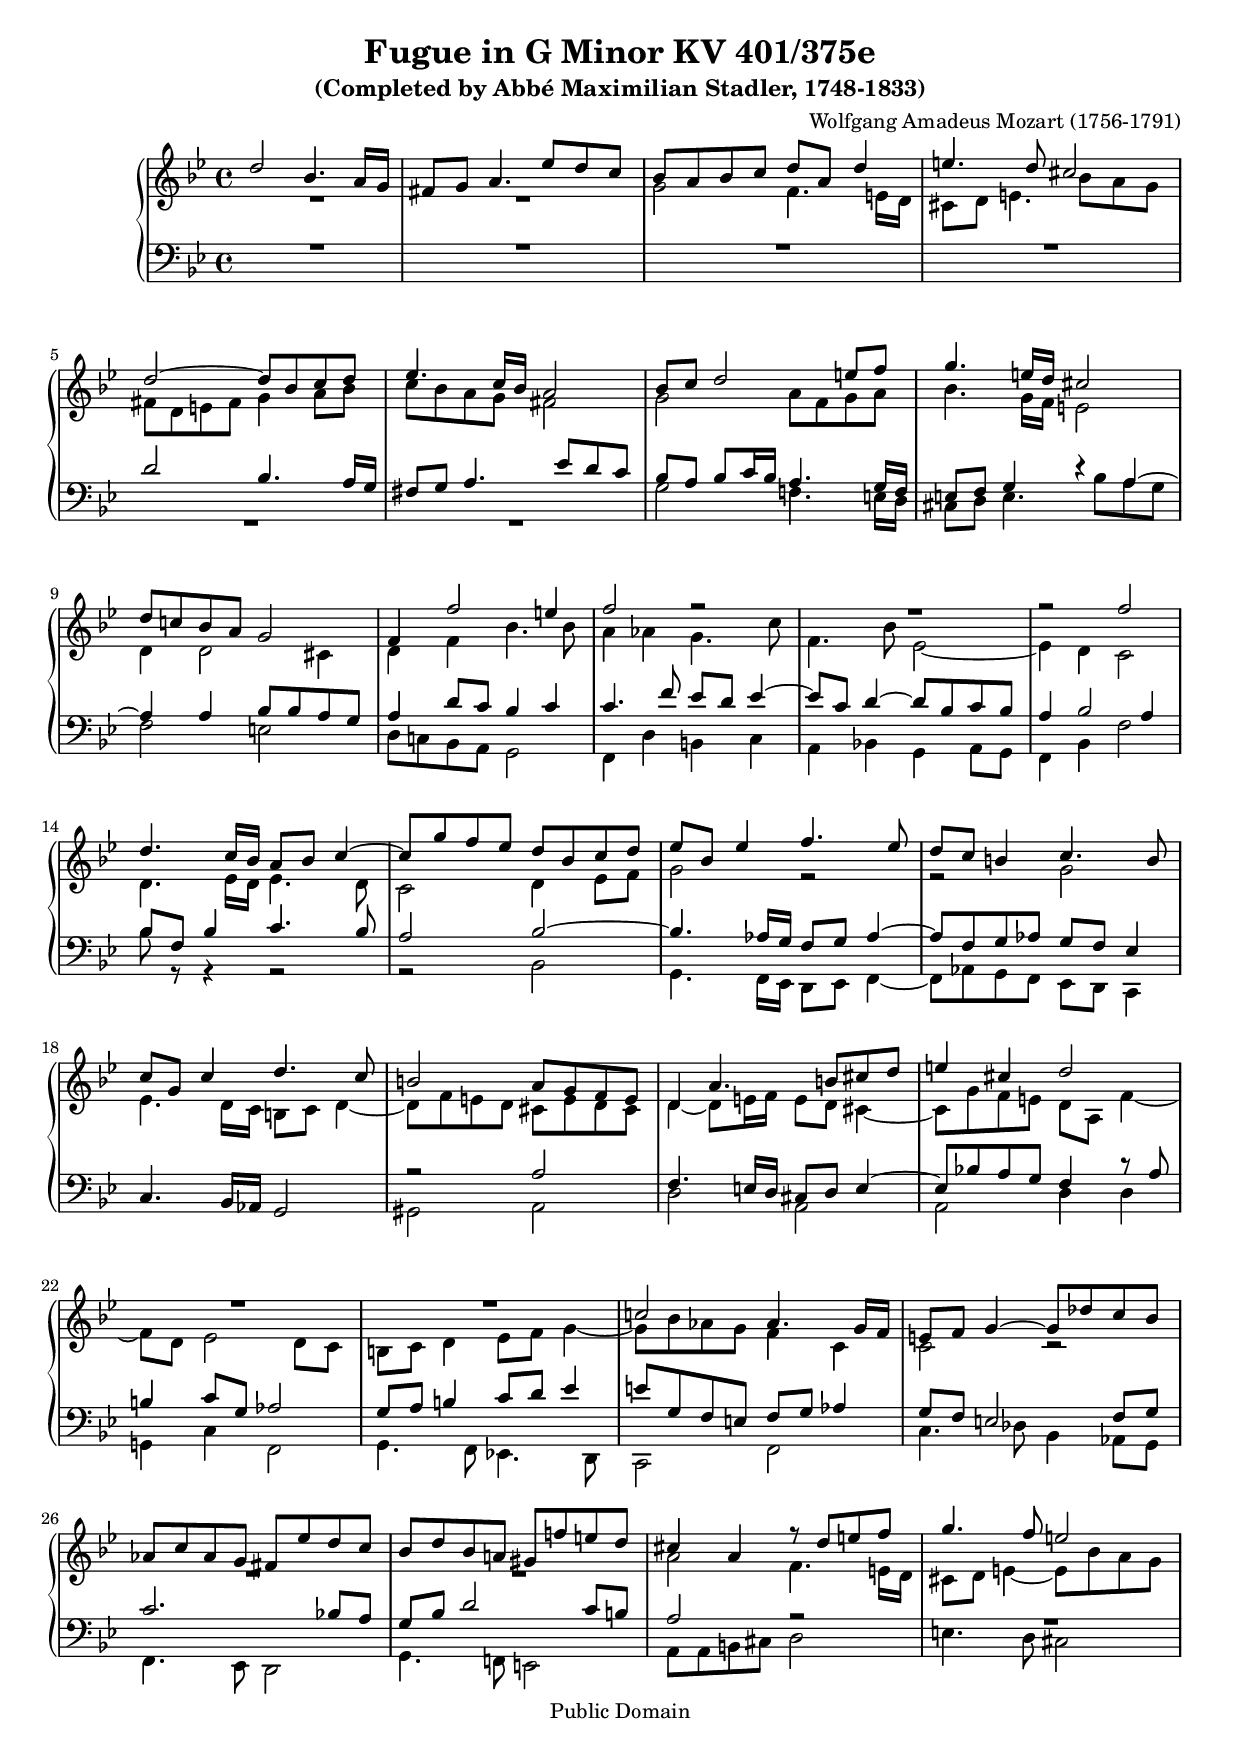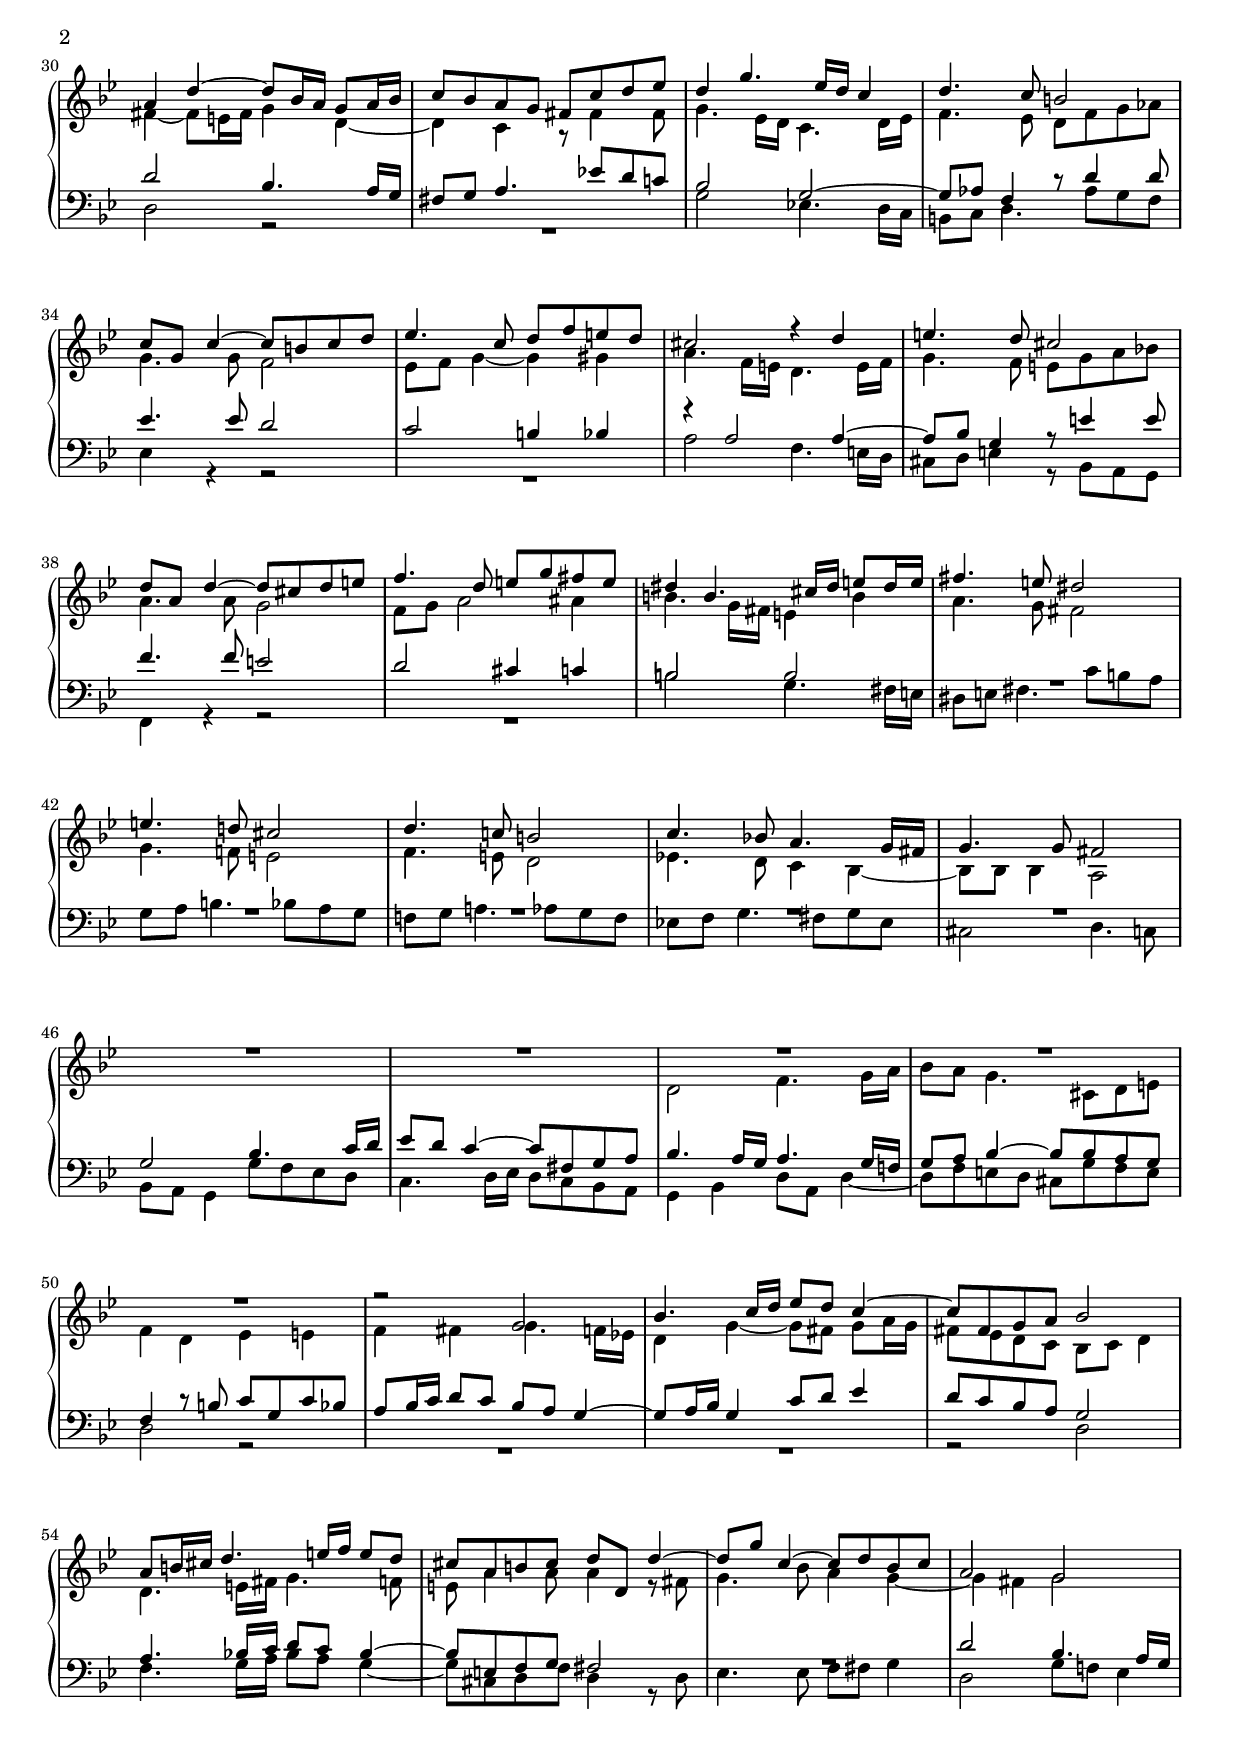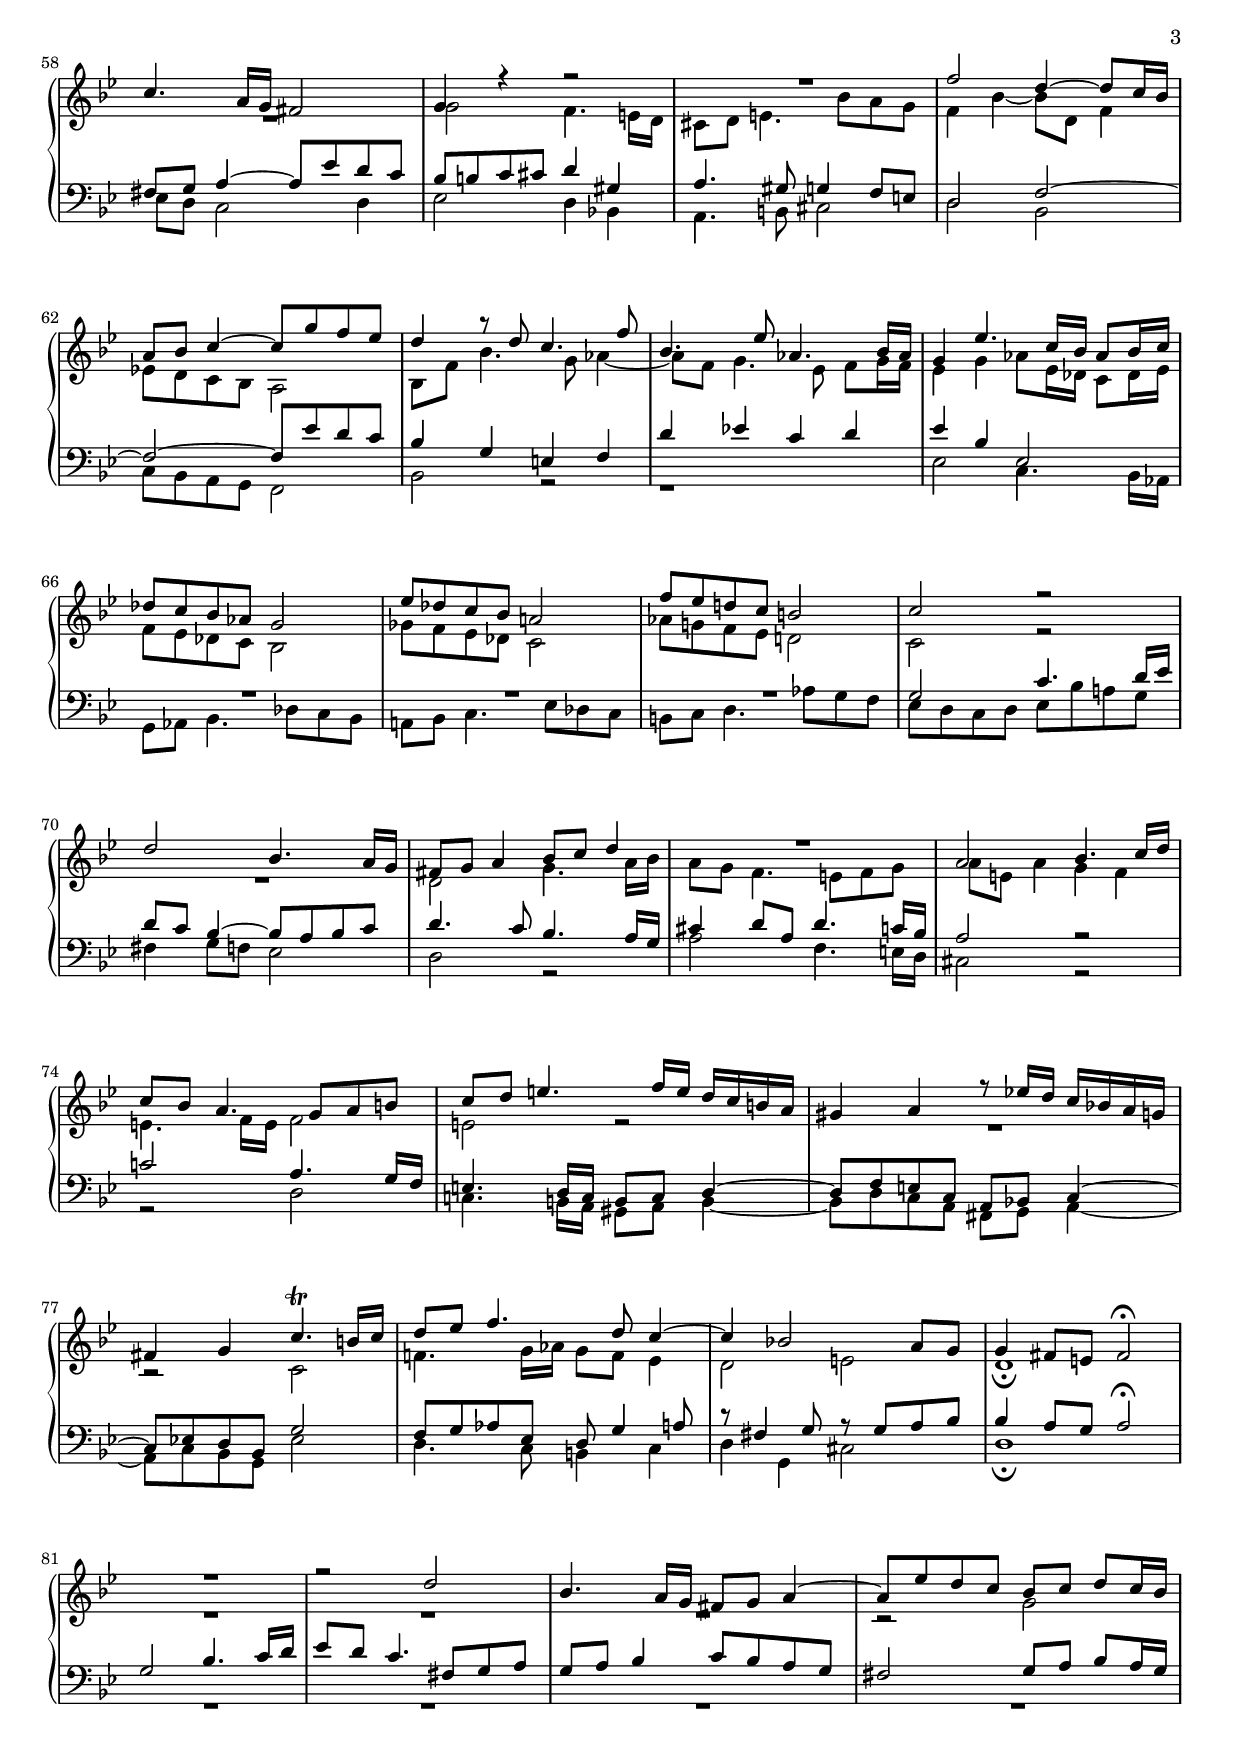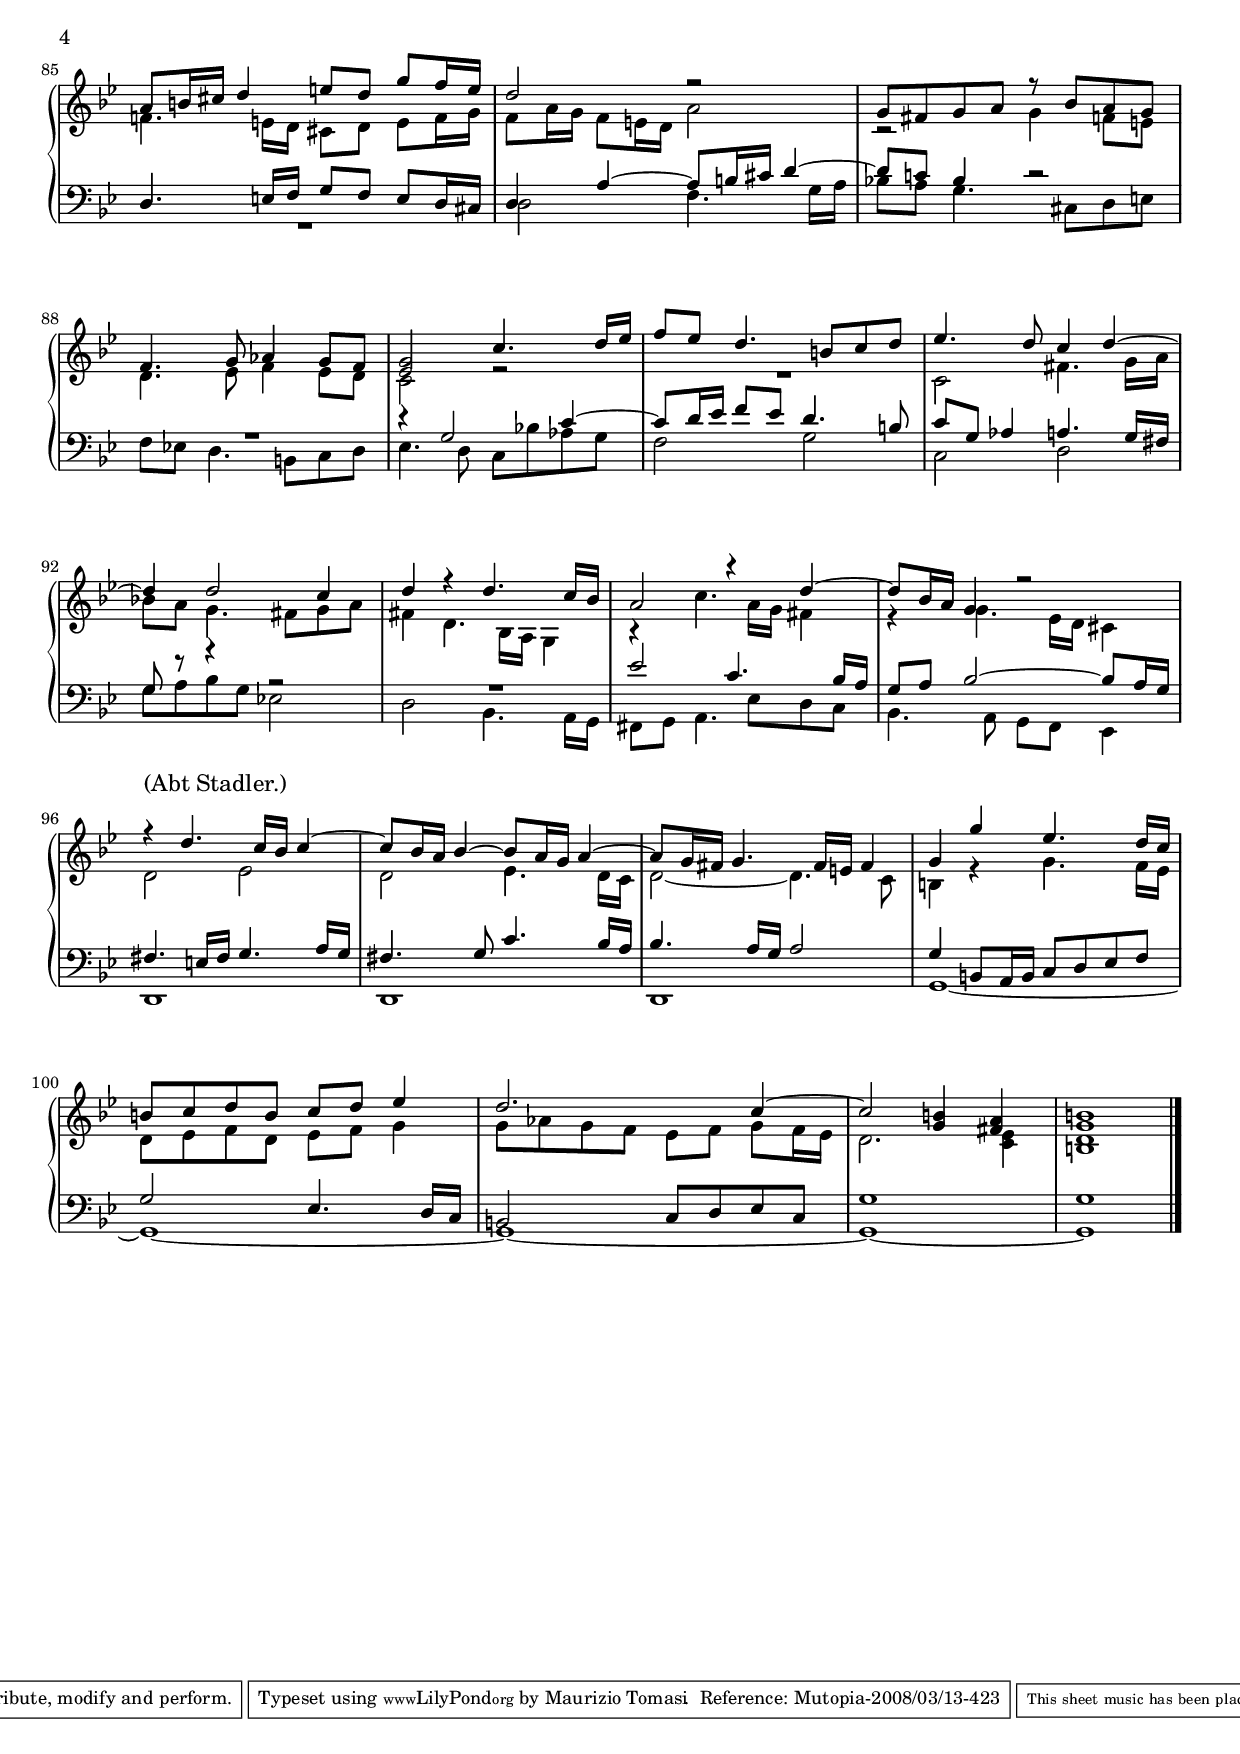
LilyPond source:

\version "2.11.38"

\include "header.ly"

%%%%%%%%%%%%%%%%%%%%%%%%%%%%%%%%%%%%%%%%%%%%%%%%%%%%%%%%%%%%%%%%%%%%%%

% Let's make the score a little smaller than the default
#(set-global-staff-size 18)

%%%%%%%%%%%%%%%%%%%%%%%%%%%%%%%%%%%%%%%%%%%%%%%%%%%%%%%%%%%%%%%%%%%%%%

\version "2.11.38"

markings =  {
    s1*95

    \once \override TextScript #'extra-offset = #'(0 . 2)
    s1^\markup { \large "(Abt Stadler.)" }
}

%%%%%%%%%%%%%%%%%%%%%%%%%%%%%%%%%%%%%%%%%%%%%%%%%%%%%%%%%%%%%%%%%%%%%%

voiceI = \relative d'' {
    \tag #'two-hands { \voiceOne }
    \key g \minor

    d2 bes4. a16 g
    | fis8 g a4. es'8 d c
    | bes a bes c d a d4
    | e4. d8 cis2
    | d ~ d8 bes c d
    | es4. c16 bes a2
    | bes8 c d2 e8 f
    | g4. e16 d cis2
    | d8 c! bes a g2

% 10
    | f4 f'2 e4
    | f2 r
    | R1
    | r2 f
    | d4. c16 bes a8 bes c4 ~
    | c8 g' f es d bes c d
    | es bes es4 f4. es8
    | d c b4 c4. b8
    | c g c4 d4. c8
    | b2 a8 g f e

% 20
    | d4 a'4. b8 cis d
    | e4 cis d2
    | R1*2
    | c!2 as4. g16 f
    | e8 f g4 ~ g8 des' c bes
    | as c as g fis es' d c
    | bes d bes a! gis f'! e d
    | cis4 a r8 d e f
    | g4. f8 e2

% 30
    | a,4 d ~ d8 bes16 a g8 a16 bes
    | c8 bes a g fis c' d es
    | d4 g4. es16 d c4
    | d4. c8 b2
    | c8 g c4 ~ c8 b c d
    | es4. c8 d f e d
    | cis2 r4 d
    | e4. d8 cis2
    | d8 a d4 ~ d8 cis d e
    | f4. d8 e g fis e

% 40
    | dis4 b4. cis16 dis e8 dis16 e
    | fis4. e8 dis2
    | e4. d!8 cis2
    | d4. c!8 b2
    | c4. bes!8 a4. g16 fis
    | g4. g8 fis2
    | R1*5

% 51
    | r2 g2
    | bes4. c16 d es8 d c4 ~
    | c8 fis, g a bes2
    | a8 b16 cis d4. e16 f e8 d
    | cis a b cis d d, d'4 ~
    | d8 g c,4 ~ c8 d bes c
    | a2 g
    | c4. a16 g fis2
    | g4 r r2

% 60
    | R1
    | f'2 d4 ~ d8 c16 bes
    | a8 bes c4 ~ c8 g' f es
    | d4 r8 d c4. f8
    | bes,4. es8 as,4. bes16 as
    | g4 es'4. c16 bes as8 bes16 c
    | des8 c bes as g2
    | es'8 des c bes a!2
    | f'8 es d! c b2
    | c r

% 70
    | d bes4. a16 g
    | fis8 g a4 bes8 c d4
    | R1
    | a2 bes4. c16 d
    | c8 bes a4. g8 a b
    | c d e4. f16 e d c b a
    | gis4 a r8 es'!16 d c bes! a g
    | fis4 g c4.-\trill b16 c
    | d8 es f4. d8 c4 ~
    | c bes!2 a8 g

% 80
    | g4 fis8 e fis2-\fermata
    | R1
    | r2 d'
    | bes4. a16 g fis8 g a4 ~
    | a8 es' d c bes[ c] d[ c16 bes]
    | a8 b16 cis d4 e8[ d] g[ f16 e]
    | d2 r
    | g,8 fis g a r8 bes a g
    | f4. g8 as4 g8 f
    | <es g>2 c'4. d16 es

% 90
    | f8 es d4. b8 c d
    | es4. d8 c4 d ~
    | d d2 c4
    | d r d4. c16 bes
    | a2 r4 d ~
    | d8 bes16 a g4 r2
    | r4 d'4. c16 bes c4 ~
    | c8 bes16 a bes4 ~ bes8 a16 g a4 ~
    | a8 g16 fis g4. fis16 e fis4
    | g g' es4. d16 c

% 100
    | b8 c d b c d es4
    | d2. c4 ~
    | c2 <b g>4 <fis a>
    | <g b>1

    \bar "|."
}

%%%%%%%%%%%%%%%%%%%%%%%%%%%%%%%%%%%%%%%%%%%%%%%%%%%%%%%%%%%%%%%%%%%%%%

voiceII = \relative g' {
    \key g \minor
    \tag #'two-hands { \voiceTwo }

    R1*2
    | g2 f4. e16 d
    | cis8 d e4. bes'8 a g
    | fis d e fis g4 a8 bes
    | c bes a g fis2
    | g a8 f g a
    | bes4. g16 f e2
    | d4 d2 cis4

% 10
    | d f bes4. bes8
    | a4 as g4. c8
    | f,4. bes8 es,2 ~
    | es4 d c2
    | d4. es16 d es4. d8
    | c2 d4 es8 f
    | g2 r
    | r g
    | es4. d16 c b8 c d4 ~
    | d8 f e d cis e d cis

% 20
    | d4 ~ d8 e16 f e8 d cis4 ~
    | cis8 g' f e d a f'4 ~
    | f8 d es2 d8 c
    | b c d4 es8 f g4 ~
    | g8 bes as g f4 c
    | c2 r
    | R1*2
    | a'2 f4. e16 d
    | cis8 d e4 ~ e8 bes' a g

% 30
    | fis4 ~ fis8 e16 fis g4 d ~
    | d c r8 fis4 fis8
    | g4. es16 d c4. d16 es
    | f4. es8 d f g as
    | g4. g8 f2
    | es8 f g4 ~ g gis
    | a4. f16 e d4. e16 f
    | g4. f8 e g a bes!
    | a4. a8 g2
    | f8 g a2 ais4

% 40
    | b4. g16 fis e4 b'
    | a4. g8 fis2
    | g4. f!8 e2
    | f4. e8 d2
    | es!4. d8 c4 bes ~
    | bes8 bes bes4 a2
    | << \tag #'two-hands { s1*2 }
         \tag #'four-hands { R1*2 } >>
    | d2 f4. g16 a
    | bes8 a g4. cis,8 d e

% 50
    | f4 d es e
    | f fis g4. f16 es!
    | d4 g ~ g8[ fis] g[ a16 g]
    | fis8 es d c bes c d4
    | d4. e16 fis g4. f8
    | e a4 a8 a4 r8 fis
    | g4. bes8 a4 g ~
    | g fis g2
    | R1
    | g2 f4. e16 d

% 60
    | cis8 d e4. bes'8 a g
    | f4 bes ~ bes8 d, f4
    | es!8 d c bes a2
    | bes8 f' bes4. g8 as4 ~
    | as8 f g4. es8 f g16 f
    | es4 g as8 es16 des c8 des16 es
    | f8 es des c bes2
    | ges'8 f es des c2
    | as'8 g! f es d!2
    | c r

% 70
    | R1
    | d2 g4. a16 bes
    | a8 g f4. e8 f g
    | a e a4 g f
    | e4. f16 e f2
    | e r
    | R1
    | r2 c
    | f!4. g16 as g8 f es4
    | d2 e

% 80
    | d1-\fermata
    | R1*3
    | r2 g
    | f!4. e16 d cis8[ d] e[ f16 g]
    | f8 a16 g f8 e16 d a'2
    | r2 g4 f8 e
    | d4. es8 f4 es8 d
    | c2 r

% 90
    | R1
    | c2 fis4. g16 a
    | bes!8 a g4. fis8 g a
    | fis4 d4. bes16 a g4
    | r c'4. a16 g fis4
    | r4 g4. es16 d cis4
    | d2 es
    | d es4. d16 c
    | d2 ~ d4. c8
    | b4 r g'4. f16 es

% 100
    | d8 es f d es f g4
    | g8 as g f es[ f] g[ f16 es]
    | d2. <c es>4
    | <b d>1
}

%%%%%%%%%%%%%%%%%%%%%%%%%%%%%%%%%%%%%%%%%%%%%%%%%%%%%%%%%%%%%%%%%%%%%%

voiceIII = \relative d' {
    \tag #'two-hands { \voiceOne }
    \key g \minor

    R1*4
    | d2 bes4. a16 g
    | fis8 g a4. es'8 d c
    | bes[ a] bes[ c16 bes] a4. g16 f
    | e8 f g4 r a ~
    | a4 a bes8 bes a g

% 10
    | a4 d8 c bes4 c
    | c4. f8 es d es4 ~
    | es8 c d4 ~ d8 bes c bes
    | a4 bes2 a4
    | bes8 f bes4 c4. bes8
    | a2 bes ~
    | bes4. as16 g f8 g as4 ~
    | as8 f g as g f es4
    | c4. bes16 as g2
    | r a'

% 20
    | f4. e16 d cis8 d e4 ~
    | e8 bes'! a g f4 r8 a
    | b4 c8 g as2
    | g8 a b4 c8 d es4
    | e8 g, f e f g as4
    | g8 f e2 f8 g
    | c2. bes!8 a
    | g bes d2 c8 b
    | a2 r
    | R1

% 30
    | d2 bes4. a16 g
    | fis8 g a4. es'!8 d c!
    | bes2 g ~
    | g8 as f4 r8 d'4 d8
    | es4. es8 d2
    | c b4 bes
    | r4 a2 a4 ~
    | a8 bes g4 r8 e'4 e8
    | f4. f8 e2
    | d cis4 c

% 40
    | b2 b
    | R1*5
    | g2 bes4. c16 d
    | es8 d c4 ~ c8 fis, g a
    | bes4. a16 g a4. g16 f!
    | g8 a bes4 ~ bes8 bes a g

% 50
    | f4 r8 b c g c bes
    | a bes16 c d8 c bes a g4 ~
    | g8 a16 bes g4 c8 d es4
    | d8 c bes a g2
    | a4. bes!16 c d8 c bes4 ~
    | bes8 e, f g fis2
    | R1
    | d'2 bes4. a16 g
    | fis8 g a4 ~ a8 es' d c
    | bes b c cis d4 gis,

% 60
    | a4. gis8 g4 f8 e
    | d2 f ~
    | f ~ f8 es' d c
    | bes4 g e f
    | d' es! c d
    | es bes es,2
    | R1*3
    | g2 c4. d16 es

% 70
    | d8 c bes4 ~ bes8 a bes c
    | d4. c8 bes4. a16 g
    | cis4 d8 a d4. c16 bes
    | a2 r
    | c! a4. g16 f
    | e4. d16 c b8 c d4 ~
    | d8 f e c a bes! c4 ~
    | c8 es! d bes g'2
    | f8 g as es d g4 a8
    | r fis4 g8 r g a bes

% 80
    | bes4 a8 g a2-\fermata
    | g2 bes4. c16 d
    | es8 d c4. fis,8 g a
    | g a bes4 c8 bes a g
    | fis2 g8[ a] bes[ a16 g]
    | d4. e16 f g8[ f] e[ d16 cis]
    | d4 a' ~ a8 b16 cis d4 ~
    | d8 c! bes4 r2
    | R1
    | r4 g2 c4 ~

% 90
    | c8 d16 es f8 es d4. b8
    | c g as4 a4. g16 fis
    | g8 r r4 r2
    | R1
    | es'2 c4. bes16 a
    | g8 a bes2 ~ bes8 a16 g
    | fis4. e16 fis g4. a16 g
    | fis4. g8 c4. bes16 a
    | bes4. a16 g a2
    | g4 b,8 a16 b c8 d es f

% 100
    | g2 es4. d16 c
    | b2 c8 d es c
    | g'1
    | g

    \bar "|."
}

%%%%%%%%%%%%%%%%%%%%%%%%%%%%%%%%%%%%%%%%%%%%%%%%%%%%%%%%%%%%%%%%%%%%%%

voiceIV = \relative g {
    \key g \minor
    \tag #'two-hands { \voiceTwo }

    << \tag #'two-hands { s1*4 R1*2 }
       \tag #'four-hands { R1*6 } >>
    | g2 f!4. e16 d
    | cis8 d e4. bes'8 a g
    | f2 e

% 10
    | d8 c! bes a g2
    | f4 d' b c
    | a bes! g a8 g
    | f4 bes f'2
    | bes8 r r4 r2
    | r bes,
    | g4. f16 es d8 es f4 ~
    | f8 as g f es d c4
    | << \tag #'four-hands { R1 } 
	 \tag #'two-hands { s1 } >>
    | gis'2 a

% 20
    | d a
    | a d4 d
    | g,! c f,2
    | g4. f8 es!4. d8
    | c2 f
    | c'4. des8 bes4 as8 g
    | f4. es8 d2
    | g4. f!8 e2
    | a8 a b cis d2
    | e4. d8 cis2

% 30
    | d r
    | R1
    | g2 es!4. d16 c
    | b8 c d4. as'8 g f
    | es4 r r2
    | R1
    | a2 f4. e16 d
    | cis8 d e4 r8 bes a g
    | f4 r r2
    | R1

% 40
    | b'2 g4. fis16 e
    | dis8 e fis4. c'8 b a
    | g a b4. bes8 a g
    | f! g a!4. as8 g f
    | es! f g4. fis8 g es
    | cis2 d4. c8
    | bes a g4 g'8 f es d
    | c4. d16 es d8 c bes a
    | g4 bes d8 a d4 ~
    | d8 f e d cis g' f e

% 50
    | d2 r
    | R1*2
    | r2 d
    | f4. g16 a bes8 a g4 ~
    | g8 cis, d f d4 r8 d
    | es4. es8 f fis g4
    | d2 g8 f! es4
    | es8 d c2 d4
    | es2 d4 bes!

% 60
    | a4. b8 cis2
    | d bes
    | c8 bes a g f2
    | bes r
    | r1 
    | es2 c4. bes16 as
    | g8 as bes4. des8 c bes
    | a! bes c4. es8 des c
    | b c d4. as'8 g f
    | es d c d es bes' a! g

% 70
    | fis4 g8 f es2
    | d r
    | a'2 f4. e16 d
    | cis2 r
    | r d
    | c!4. b16 a gis8 a b4 ~
    | b8 d c a fis g a4 ~
    | a8 c bes g es'2
    | d4. c8 b4 c
    | d g, cis2

% 80
    | d1-\fermata
    | R1*5
    | d2 f4. g16 a
    | bes!8 a g4. cis,8 d e
    | f es! d4. b8 c d
    | es4. d8 c bes'! as g

% 90
    | f2 g
    | c, d
    | g8 a bes g es!2
    | d bes4. a16 g
    | fis8 g a4. es'8 d c
    | bes4. a8 g f es4
    | \repeat unfold 3 d1
    | g ~

% 100
    | g ~
    | g ~
    | g ~
    | g
}


%%%%%%%%%%%%%%%%%%%%%%%%%%%%%%%%%%%%%%%%%%%%%%%%%%%%%%%%%%%%%%%%%%%%%%

\score {
    \context PianoStaff <<
	\context Staff = "up" <<
	    \context Voice = "marks" \markings
	    \removeWithTag #'four-hands \context Voice = "one" \voiceI
	    \removeWithTag #'four-hands \context Voice = "two" \voiceII
	>>  
	\context Staff = "down" <<
	    \clef bass
	    \removeWithTag #'four-hands \context Voice = "three" \voiceIII
	    \removeWithTag #'four-hands \context Voice = "four" \voiceIV
	>>  
    >>
    \layout { }  
    
  \midi {
    \context {
      \Score
      tempoWholesPerMinute = #(ly:make-moment 110 4)
      }
    }


}
